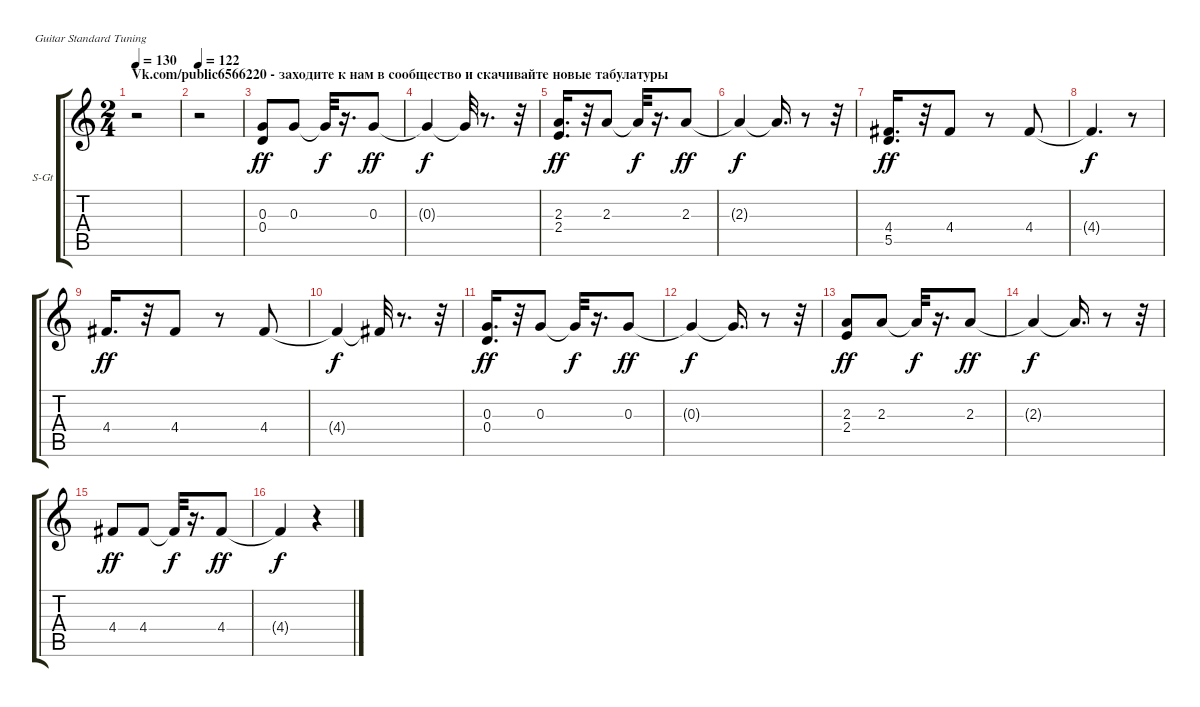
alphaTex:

\bracketExtendMode groupsimilarinstruments
\firstSystemTrackNameOrientation horizontal
\otherSystemsTrackNameOrientation horizontal
\track ("Колокольчик" "S-Gt") {instrument acousticguitarsteel}
\staff {score tabs}
\tuning (E4 B3 G3 D3 A2 E2)
\ts (2 4)
\section ("" "Vk.com/public6566220 - заходите к нам в сообщество и скачивайте новые табулатуры")
\tempo 130
\clef g2
\ks c
r.2{dy ff instrument acousticguitarsteel} |
\tempo 122
r.2 |
(0.3 0.4).8 0.3.8 0.3{t}.32{dy f} r.16{d} 0.3.8{dy ff} |
0.3{t}.4{dy f} 0.3{t}.32 r.8{d} r.32 |
(2.3 2.4).16{d dy ff} r.32 2.3.8 2.3{t}.32{dy f} r.16{d} 2.3.8{dy ff} |
2.3{t}.4{dy f} 2.3{t}.16{d} r.8 r.32 |
(4.4 5.5).16{d dy ff} r.32 4.4.8 r.8 4.4.8 |
4.4{t}.4{d dy f} r.8 |
4.4.16{d dy ff} r.32 4.4.8 r.8 4.4.8 |
4.4{t}.4{dy f} 4.4{t}.32 r.8{d} r.32 |
(0.3 0.4).16{d dy ff} r.32 0.3.8 0.3{t}.32{dy f} r.16{d} 0.3.8{dy ff} |
0.3{t}.4{dy f} 0.3{t}.16{d} r.8 r.32 |
(2.3 2.4).8{dy ff} 2.3.8 2.3{t}.32{dy f} r.16{d} 2.3.8{dy ff} |
2.3{t}.4{dy f} 2.3{t}.16{d} r.8 r.32 |
4.4.8{dy ff} 4.4.8 4.4{t}.32{dy f} r.16{d} 4.4.8{dy ff} |
4.4{t}.4{dy f} r.4
